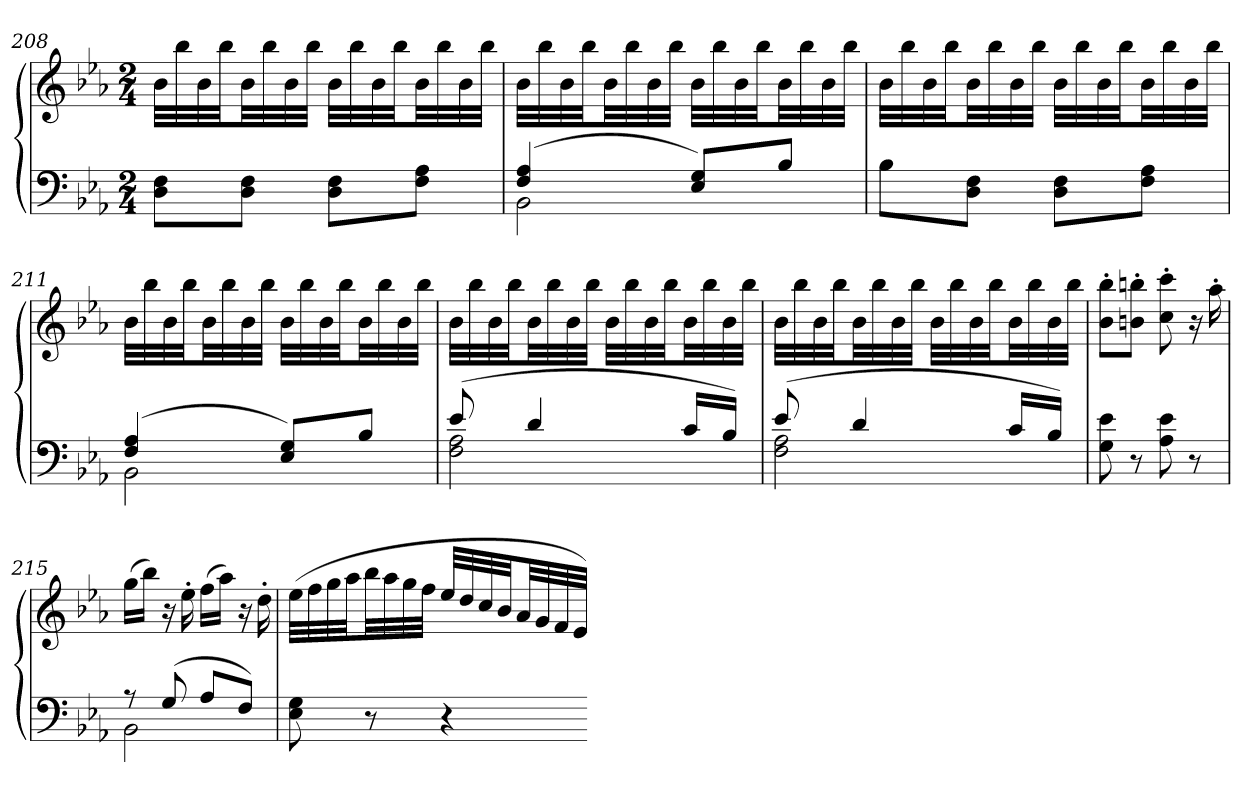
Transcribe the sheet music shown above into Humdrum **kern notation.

**kern	**kern
*part1	*part1
*staff2	*staff1
*clefF4	*clefG2
*k[b-e-a-]	*k[b-e-a-]
*E-:	*E-:
*M2/4	*M2/4
=208	=208
8D 8FL	32b-LLL
.	32bb-
.	32b-
.	32bb-JJ
8D 8FJ	32b-LL
.	32bb-
.	32b-
.	32bb-JJJ
8D 8FL	32b-LLL
.	32bb-
.	32b-
.	32bb-JJ
8F 8A-J	32b-LL
.	32bb-
.	32b-
.	32bb-JJJ
=209	=209
*^	*
(4F 4A-	2BB-	32b-LLL
.	.	32bb-
.	.	32b-
.	.	32bb-JJ
.	.	32b-LL
.	.	32bb-
.	.	32b-
.	.	32bb-JJJ
8E- 8GL)	.	32b-LLL
.	.	32bb-
.	.	32b-
.	.	32bb-JJ
8B-J	.	32b-LL
.	.	32bb-
.	.	32b-
.	.	32bb-JJJ
*v	*v	*
=210	=210
8B-L	32b-LLL
.	32bb-
.	32b-
.	32bb-JJ
8D 8FJ	32b-LL
.	32bb-
.	32b-
.	32bb-JJJ
8D 8FL	32b-LLL
.	32bb-
.	32b-
.	32bb-JJ
8F 8A-J	32b-LL
.	32bb-
.	32b-
.	32bb-JJJ
=211	=211
*^	*
(4F 4A-	2BB-	32b-LLL
.	.	32bb-
.	.	32b-
.	.	32bb-JJ
.	.	32b-LL
.	.	32bb-
.	.	32b-
.	.	32bb-JJJ
8E- 8GL)	.	32b-LLL
.	.	32bb-
.	.	32b-
.	.	32bb-JJ
8B-J	.	32b-LL
.	.	32bb-
.	.	32b-
.	.	32bb-JJJ
=212	=212	=212
(8e-	2F 2A-	32b-LLL
.	.	32bb-
.	.	32b-
.	.	32bb-JJ
4d	.	32b-LL
.	.	32bb-
.	.	32b-
.	.	32bb-JJJ
.	.	32b-LLL
.	.	32bb-
.	.	32b-
.	.	32bb-JJ
16cLL	.	32b-LL
.	.	32bb-
16B-JJ)	.	32b-
.	.	32bb-JJJ
=213	=213	=213
(8e-	2F 2A-	32b-LLL
.	.	32bb-
.	.	32b-
.	.	32bb-JJ
4d	.	32b-LL
.	.	32bb-
.	.	32b-
.	.	32bb-JJJ
.	.	32b-LLL
.	.	32bb-
.	.	32b-
.	.	32bb-JJ
16cLL	.	32b-LL
.	.	32bb-
16B-JJ)	.	32b-
.	.	32bb-JJJ
*v	*v	*
=214	=214
8G 8e-	8b-' 8bb-'L
8r	8bn' 8bbn'J
8A- 8e-	8cc' 8ccc'
8r	16r
.	16aa-'
=215	=215
*^	*
8r	2BB-	(16ggLL
.	.	16bb-JJ)
(8G	.	16r
.	.	16ee-'
8A-L	.	(16ffLL
.	.	16aa-JJ)
8FJ)	.	16r
.	.	16dd'
*v	*v	*
=216	=216
8E- 8G	(32ee-LLL
.	32ff
.	32gg
.	32aa-JJ
8r	32bb-LL
.	32aa-
.	32gg
.	32ffJJJ
4r	32ee-LLL
.	32dd
.	32cc
.	32b-JJ
.	32a-LL
.	32g
.	32f
.	32e-JJJ)
=-	=-
*-	*-
